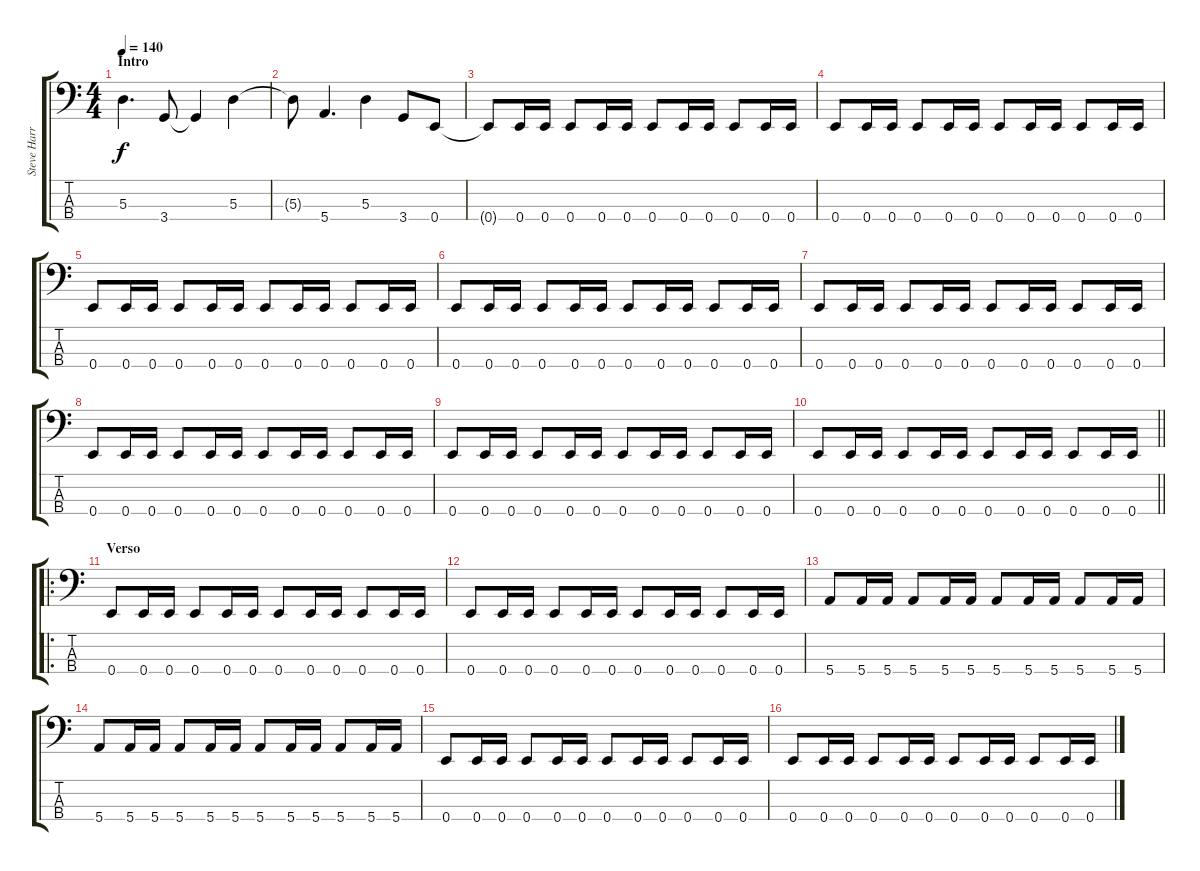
\track ("Steve Harris" "Steve Harr") {instrument electricbassfinger}
\staff {score tabs}
\tuning (G2 D2 A1 E1) {hide}
\ts (4 4)
\section ("" "Intro")
\tempo 140
\clef f4
\ks c
5.3.4{d dy f instrument electricbassfinger} 3.4.8 3.4{t}.4 5.3.4 |
5.3{t}.8 5.4.4{d} 5.3.4 3.4.8 0.4.8 |
0.4{t}.8 0.4.16 0.4.16 0.4.8 0.4.16 0.4.16 0.4.8 0.4.16 0.4.16 0.4.8 0.4.16 0.4.16 |
0.4.8 0.4.16 0.4.16 0.4.8 0.4.16 0.4.16 0.4.8 0.4.16 0.4.16 0.4.8 0.4.16 0.4.16 |
0.4.8 0.4.16 0.4.16 0.4.8 0.4.16 0.4.16 0.4.8 0.4.16 0.4.16 0.4.8 0.4.16 0.4.16 |
0.4.8 0.4.16 0.4.16 0.4.8 0.4.16 0.4.16 0.4.8 0.4.16 0.4.16 0.4.8 0.4.16 0.4.16 |
0.4.8 0.4.16 0.4.16 0.4.8 0.4.16 0.4.16 0.4.8 0.4.16 0.4.16 0.4.8 0.4.16 0.4.16 |
0.4.8 0.4.16 0.4.16 0.4.8 0.4.16 0.4.16 0.4.8 0.4.16 0.4.16 0.4.8 0.4.16 0.4.16 |
0.4.8 0.4.16 0.4.16 0.4.8 0.4.16 0.4.16 0.4.8 0.4.16 0.4.16 0.4.8 0.4.16 0.4.16 |
\barLineRight lightlight
0.4.8 0.4.16 0.4.16 0.4.8 0.4.16 0.4.16 0.4.8 0.4.16 0.4.16 0.4.8 0.4.16 0.4.16 |
\ro
\section ("" "Verso")
0.4.8 0.4.16 0.4.16 0.4.8 0.4.16 0.4.16 0.4.8 0.4.16 0.4.16 0.4.8 0.4.16 0.4.16 |
0.4.8 0.4.16 0.4.16 0.4.8 0.4.16 0.4.16 0.4.8 0.4.16 0.4.16 0.4.8 0.4.16 0.4.16 |
5.4.8 5.4.16 5.4.16 5.4.8 5.4.16 5.4.16 5.4.8 5.4.16 5.4.16 5.4.8 5.4.16 5.4.16 |
5.4.8 5.4.16 5.4.16 5.4.8 5.4.16 5.4.16 5.4.8 5.4.16 5.4.16 5.4.8 5.4.16 5.4.16 |
0.4.8 0.4.16 0.4.16 0.4.8 0.4.16 0.4.16 0.4.8 0.4.16 0.4.16 0.4.8 0.4.16 0.4.16 |
0.4.8 0.4.16 0.4.16 0.4.8 0.4.16 0.4.16 0.4.8 0.4.16 0.4.16 0.4.8 0.4.16 0.4.16
